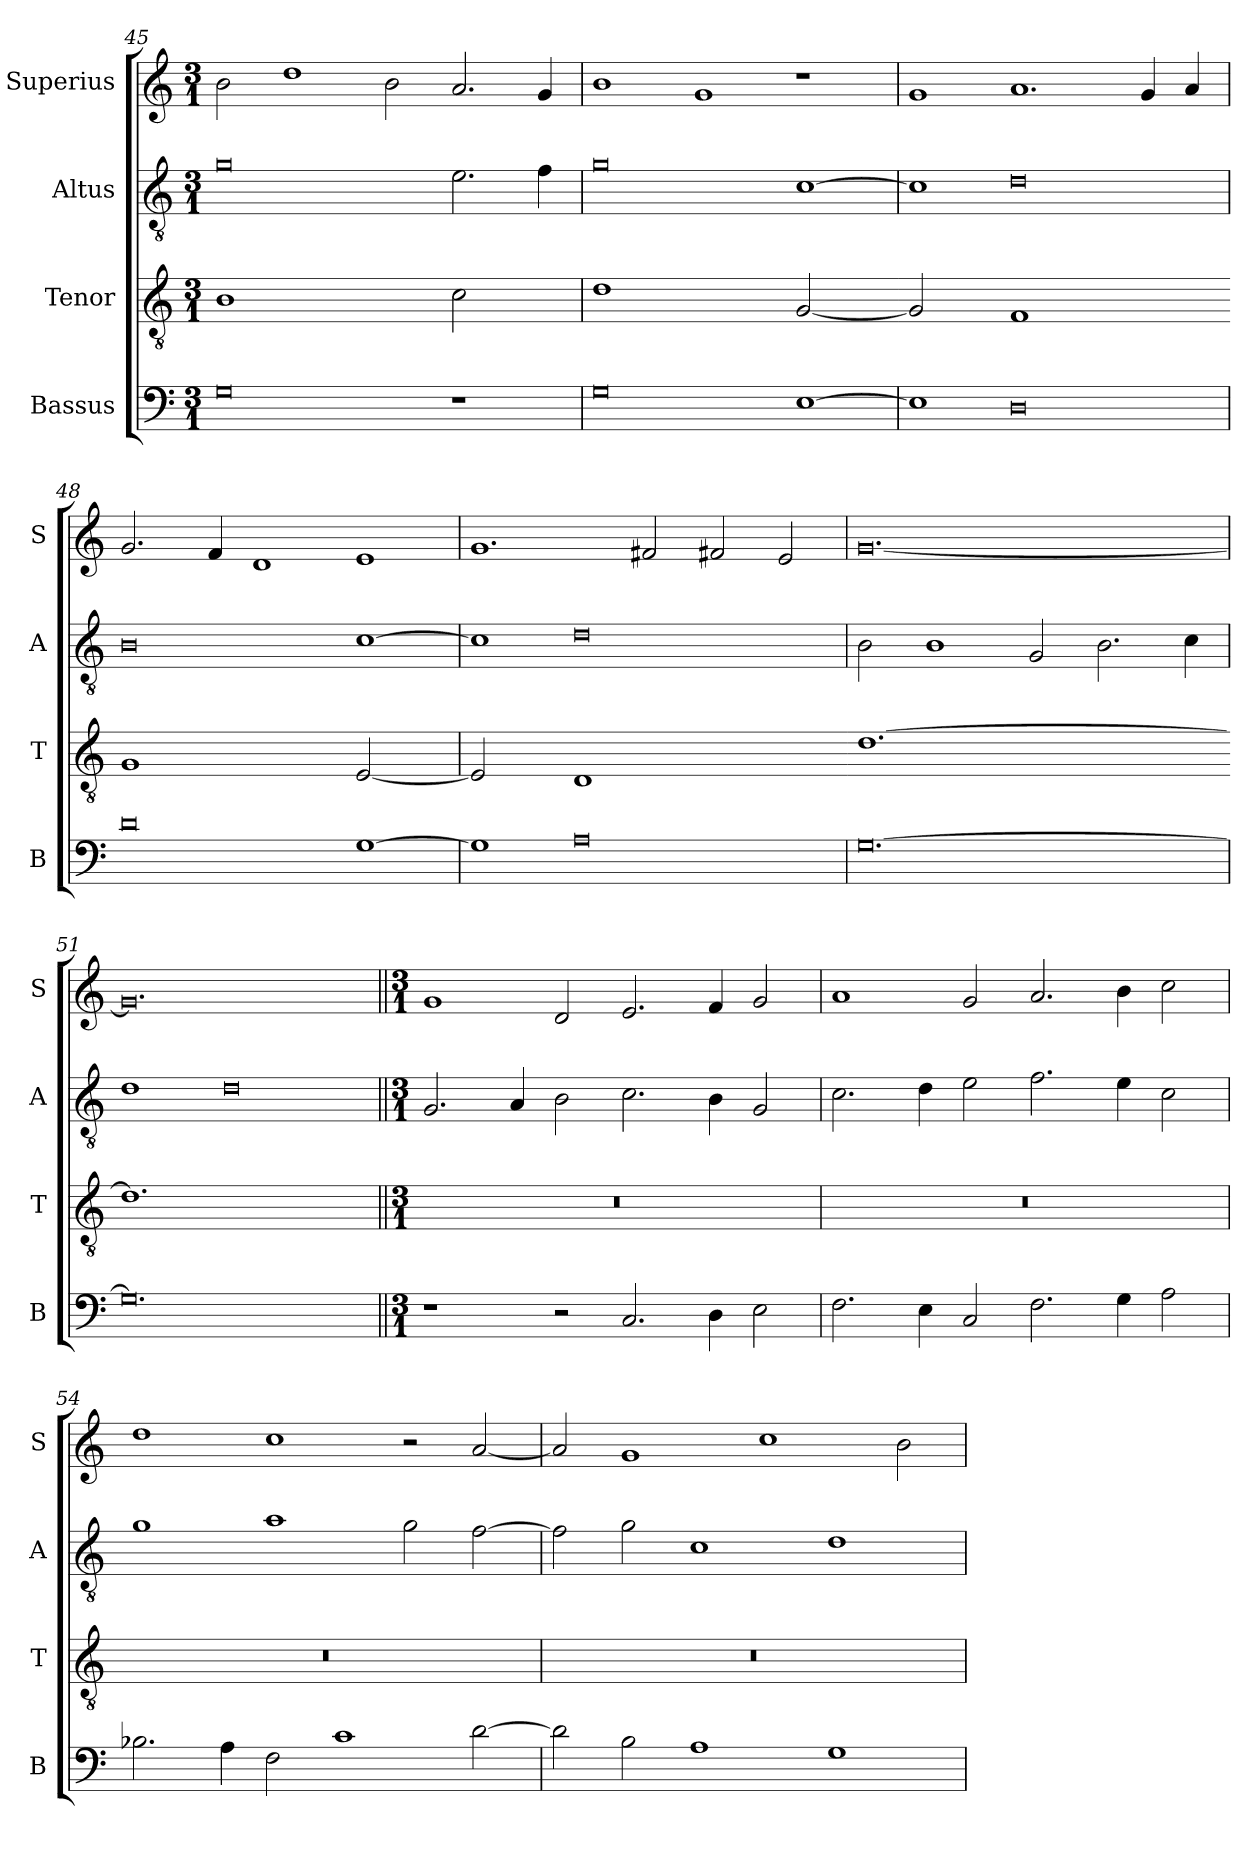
**kern	**kern	**kern	**kern
*part4	*part3	*part2	*part1
*staff4	*staff3	*staff2	*staff1
*I"Bassus	*I"Tenor	*I"Altus	*I"Superius
*I'B	*I'T	*I'A	*I'S
*clefF4	*clefGv2	*clefGv2	*clefG2
*k[]	*k[]	*k[]	*k[]
*M3/1	*M3/1	*M3/1	*M3/1
=45	=45	=45	=45
!	!LO:N:vis=1	!	!
0G	0B	0g	2b\
.	.	.	1dd
.	.	.	2b\
!	!LO:N:vis=2	!	!
1r	1c	2.e\	2.a/
.	.	4f\	4g/
=46	=46	=46	=46
!	!LO:N:vis=1	!	!
0G	0d	0g	1b
.	.	.	1g
!	!LO:N:vis=2	!	!
[1E	[1G	[1c	1r
=47	=47-	=47	=47
!	!LO:N:vis=2	!	!
1E]	1G]	1c]	1g
!	!LO:N:vis=1	!	!
0D	0F	0d	1.a
.	.	.	4g/
.	.	.	4a/
=48	=48-	=48	=48
!	!LO:N:vis=1	!	!
0d	0G	0B	2.g/
.	.	.	4f/
.	.	.	1d
!	!LO:N:vis=2	!	!
[1G	[1E	[1c	1e
=49	=49	=49	=49
!	!LO:N:vis=2	!	!
1G]	1E]	1c]	1.g
!	!LO:N:vis=1	!	!
0A	0D	0d	.
.	.	.	2f#X/
.	.	.	2f#X/
.	.	.	2e/
=50	=50-	=50	=50
!	!LO:N:vis=1.	!	!
[0.G	[0.d	2B\	[0.g
.	.	1B	.
.	.	2G/	.
.	.	2.B\	.
.	.	4c\	.
=51	=51-	=51	=51
!	!LO:N:vis=1.	!	!
0.G]	0.d]	1d	0.g]
.	.	0d	.
!!LO:LB:g=z
=52||	=52||	=52||	=52||
*k[]	*k[]	*k[]	*k[]
*M3/1	*M3/1	*M3/1	*M3/1
1r	0.r	2.G/	1g
.	.	4A/	.
2r	.	2B\	2d/
2.C/	.	2.c\	2.e/
4D\	.	4B\	4f/
2E\	.	2G/	2g/
=53	=53	=53	=53
2.F\	0.r	2.c\	1a
4E\	.	4d\	.
2C/	.	2e\	2g/
2.F\	.	2.f\	2.a/
4G\	.	4e\	4b\
2A\	.	2c\	2cc\
=54	=54	=54	=54
2.B-X\	0.r	1g	1dd
4A\	.	.	.
2F\	.	1a	1cc
1c	.	.	.
.	.	2g\	2r
[2d\	.	[2f\	[2a/
=55	=55	=55	=55
2d\]	0.r	2f\]	2a/]
2B\	.	2g\	1g
1A	.	1c	.
.	.	.	1cc
1G	.	1d	.
.	.	.	2b\
=	=	=	=
*-	*-	*-	*-
